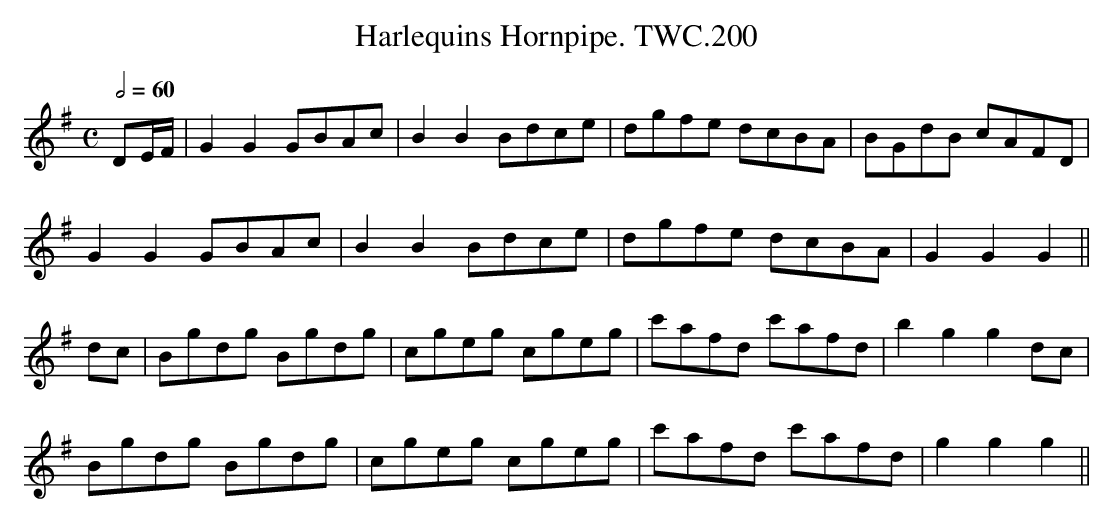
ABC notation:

X:1
T:Harlequins Hornpipe. TWC.200
M:C
L:1/8
Q:2/4=60
K:G
DE/F/ | G2G2 GBAc | B2B2 Bdce | dgfe dcBA | BGdB cAFD |
G2G2 GBAc | B2B2 Bdce | dgfe dcBA | G2G2G2 ||
dc | Bgdg Bgdg | cgeg cgeg | c'afd c'afd | b2g2g2 dc |
Bgdg Bgdg | cgeg cgeg | c'afd c'afd | g2g2g2 ||
